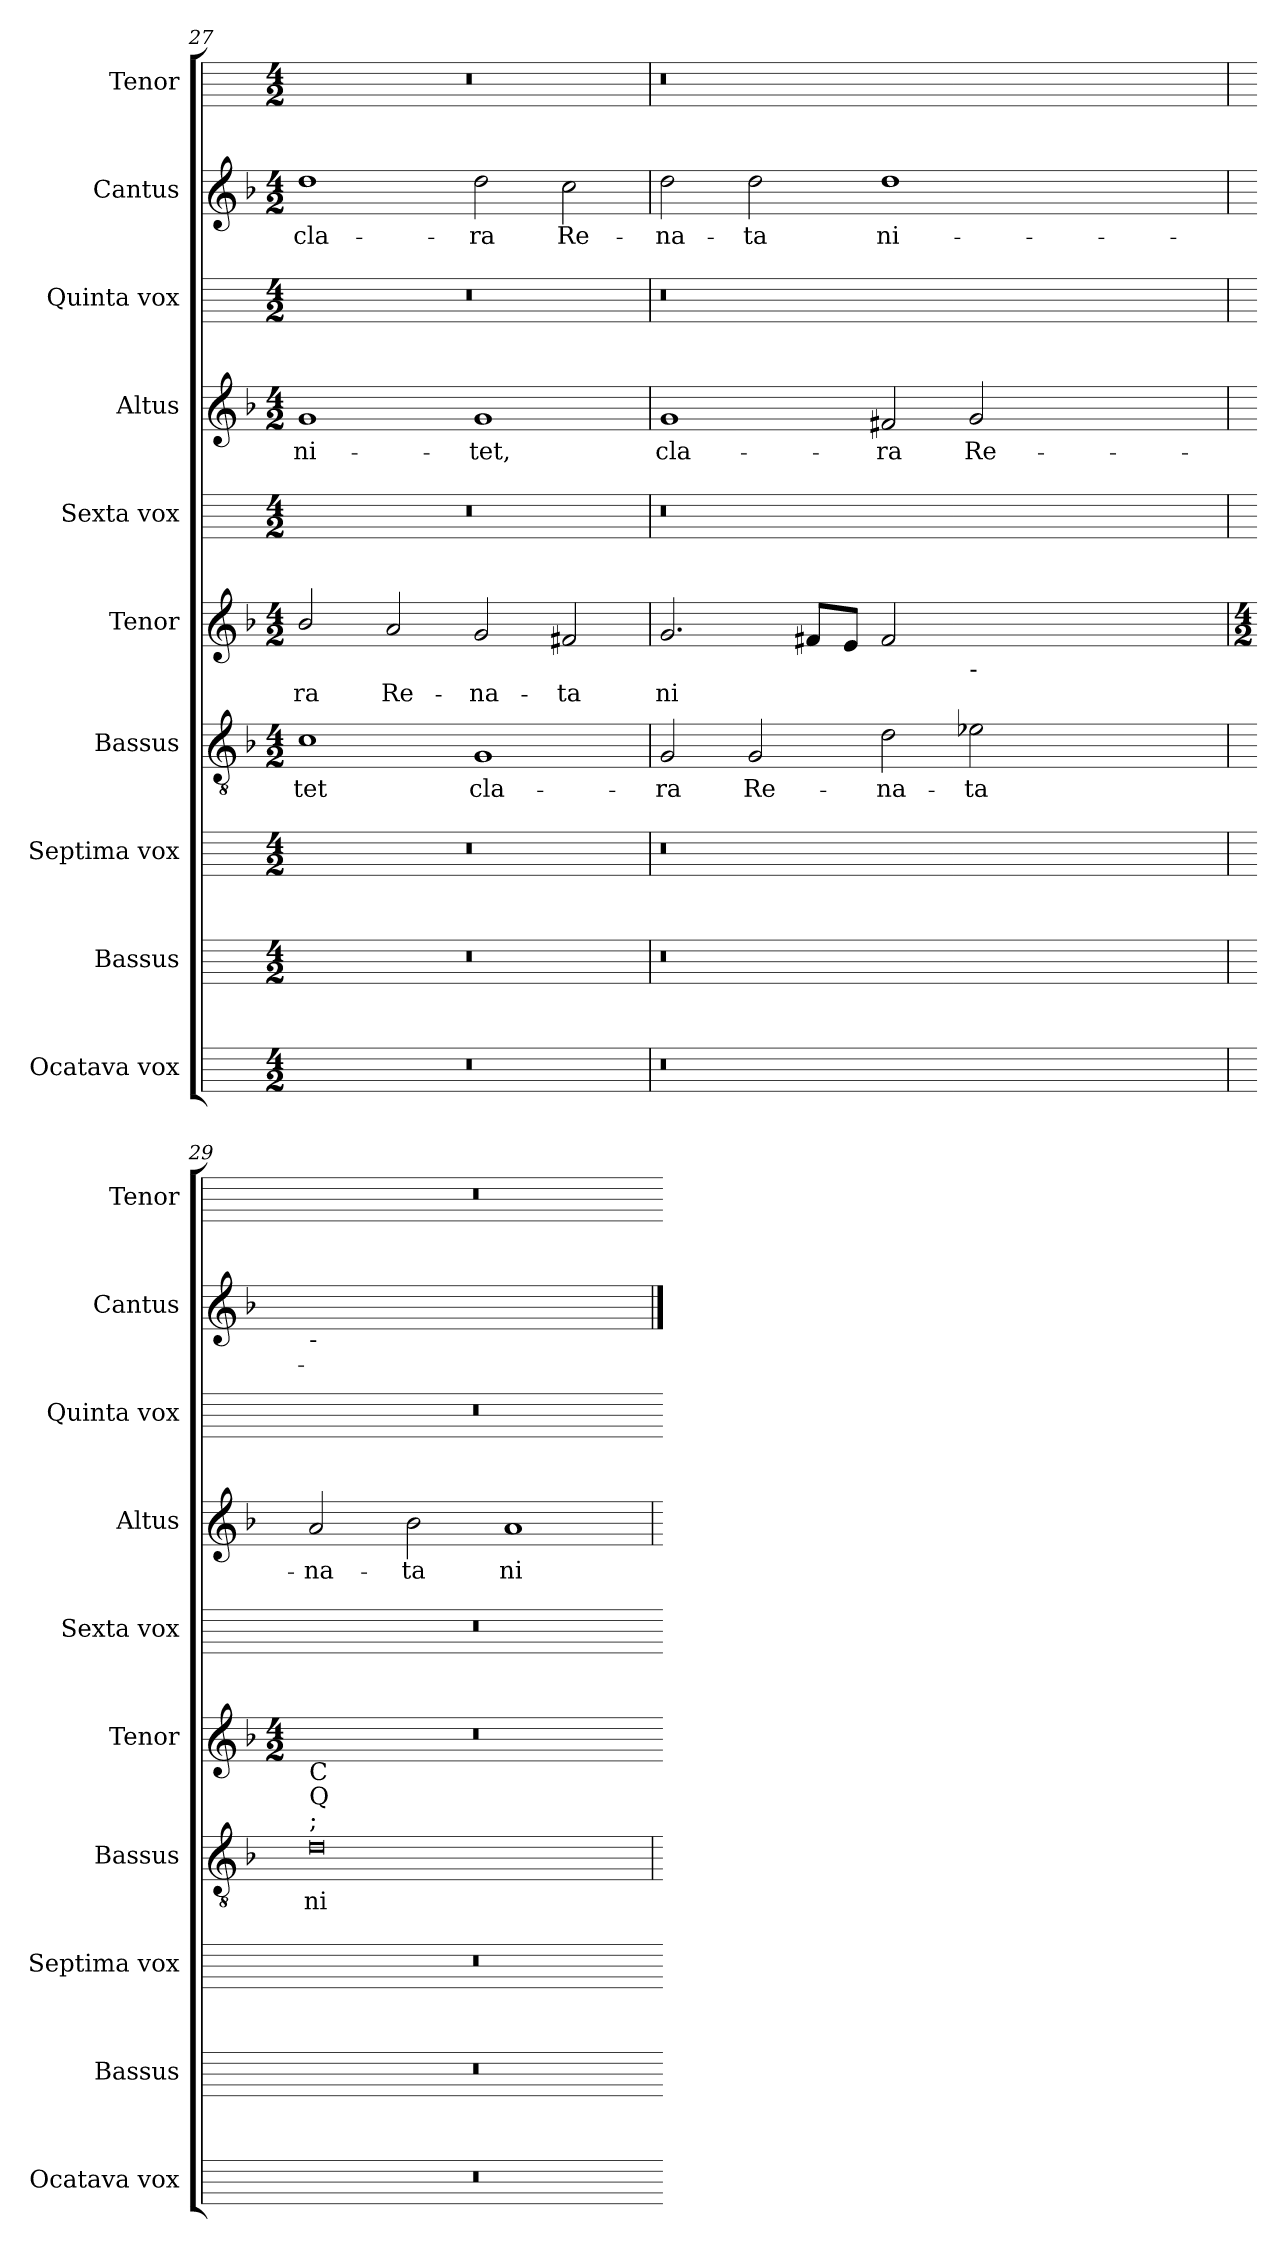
**kern	**kern	**kern	**kern	**text	**kern	**text	**kern	**kern	**text	**kern	**kern	**text	**kern
*part10	*part9	*part8	*part7	*part7	*part6	*part6	*part5	*part4	*part4	*part3	*part2	*part2	*part1
*staff10	*staff9	*staff8	*staff7	*staff7	*staff6	*staff6	*staff5	*staff4	*staff4	*staff3	*staff2	*staff2	*staff1
*I"Ocatava vox	*I"Bassus	*I"Septima vox	*I"Bassus	*	*I"Tenor	*	*I"Sexta vox	*I"Altus	*	*I"Quinta vox	*I"Cantus	*	*I"Tenor
*I'Ocatava vox	*I'Bassus	*I'Septima vox	*I'Bassus	*	*I'Tenor	*	*I'Sexta vox	*I'Altus	*	*I'Quinta vox	*I'Cantus	*	*I'Tenor
!!LO:LB:g=z
*	*	*	*clefGv2	*	*clefG2	*	*	*clefG2	*	*	*clefG2	*	*
*	*	*	*k[b-]	*	*k[b-]	*	*	*k[b-]	*	*	*k[b-]	*	*
*	*	*	*F:	*	*F:	*	*	*F:	*	*	*F:	*	*
*M4/2	*M4/2	*M4/2	*M4/2	*	*M4/2	*	*M4/2	*M4/2	*	*M4/2	*M4/2	*	*M4/2
=27	=27	=27	=27	=27	=27	=27	=27	=27	=27	=27	=27	=27	=27
!	!	!	!	!LO:LY:b	!	!LO:LY:b	!	!	!LO:LY:b	!	!	!LO:LY:b	!
*	*	*	*	*	*^	*	*	*	*	*	*	*	*
0r	0r	0r	1c	-tet	2b-	0ryy	-ra	0r	1g	ni-	0r	1dd	cla-	0r
!	!	!	!	!	!	!	!LO:LY:b	!	!	!	!	!	!	!
.	.	.	.	.	2a	.	Re-	.	.	.	.	.	.	.
!	!	!	!	!LO:LY:b	!	!	!LO:LY:b	!	!	!LO:LY:b	!	!	!LO:LY:b	!
.	.	.	1G	cla-	2g	.	-na-	.	1g	-tet,	.	2dd	-ra	.
!	!	!	!	!	!	!	!LO:LY:b	!	!	!	!	!	!LO:LY:b	!
.	.	.	.	.	2f#X	.	-ta	.	.	.	.	2cc	Re-	.
=28	=28	=28	=28	=28	=28	=28	=28	=28	=28	=28	=28	=28	=28	=28
!	!	!	!	!LO:LY:b	!	!	!LO:LY:b	!	!	!LO:LY:b	!	!	!LO:LY:b	!
0r	0r	0r	2G	-ra	2.g	2%7ryy	ni	0r	1g	cla-	0r	2dd	-na-	0r
!	!	!	!	!LO:LY:b	!	!	!	!	!	!	!	!	!LO:LY:b	!
.	.	.	2G	Re-	.	.	.	.	.	.	.	2dd	-ta	.
.	.	.	.	.	8f#XL	.	.	.	.	.	.	.	.	.
.	.	.	.	.	8eJ	.	.	.	.	.	.	.	.	.
!	!	!	!	!LO:LY:b	!	!	!	!	!	!LO:LY:b	!	!	!LO:LY:b	!
.	.	.	2d	-na-	2f#	.	.	.	2f#X	-ra	.	1dd	ni-	.
!	!	!	!	!	!LO:TX:b:t=-	!	!	!	!	!	!	!	!	!
!	!	!	!	!LO:LY:b	!	!	!LO:LY:b	!	!	!LO:LY:b	!	!	!	!
.	.	.	2e-X	-ta	0d;<yy	.	tet.	.	2g	Re-	.	.	.	.
1.ryy	1.ryy	1.ryy	1.ryy	.	.	.	.	1.ryy	1.ryy	.	1.ryy	1.ryy	.	1.ryy
*	*	*	*	*	*v	*v	*	*	*	*	*	*	*	*
!!LO:LB:g=z
=29	=29	=29	=29	=29	=29	=29	=29	=29	=29	=29	=29	=29	=29
*	*	*	*	*	*M4/2	*	*	*	*	*	*	*	*
!	!	!	!	!	!	!	!	!	!	!	!LO:TX:b:t=-	!	!
!	!	!	!	!	!LO:TX:b:t=C	!	!	!	!	!	!	!	!
!	!	!	!	!	!LO:TX:b:t=Q	!	!	!	!	!	!	!	!
!	!	!	!	!	!LO:TX:b:t=;	!	!	!	!	!	!	!	!
!	!	!	!	!LO:LY:b	!	!	!	!	!LO:LY:b	!	!	!LO:LY:b	!
0r	0r	0r	0d	ni-	0r	.	0r	2a	-na-	0r	0bn;<yy	-tet.	0r
!	!	!	!	!	!	!	!	!	!LO:LY:b	!	!	!	!
.	.	.	.	.	.	.	.	2b-	-ta	.	.	.	.
!	!	!	!	!	!	!	!	!	!LO:LY:b	!	!	!	!
.	.	.	.	.	.	.	.	1a	ni-	.	.	.	.
=	=	=	=	=	=	=	=	=	=	=	==	=	=
*-	*-	*-	*-	*-	*-	*-	*-	*-	*-	*-	*-	*-	*-
